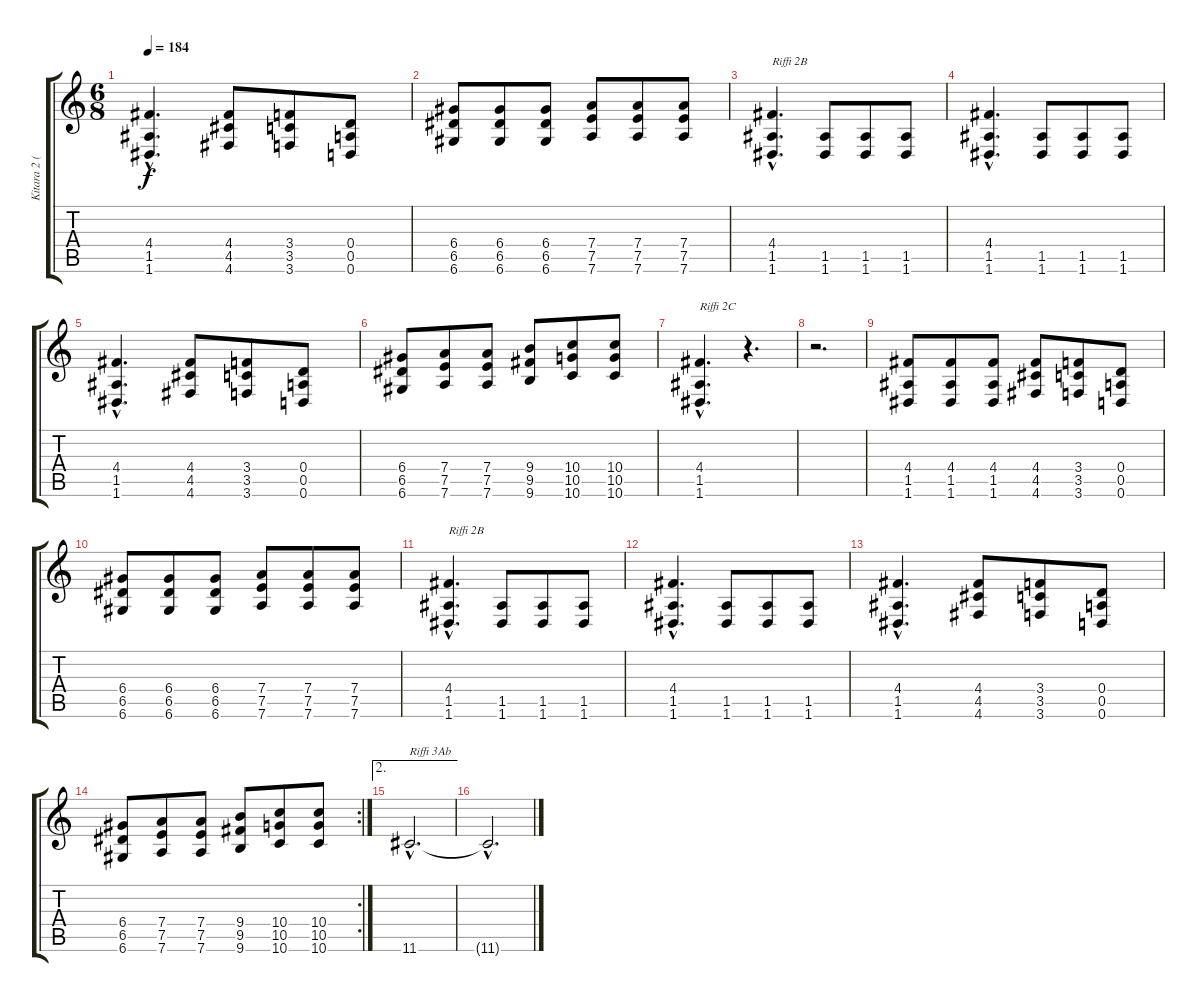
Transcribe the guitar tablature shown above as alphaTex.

\track ("Kitara 2 (Tuomo)" "Kitara 2 (") {instrument distortionguitar}
\staff {score tabs}
\tuning (E4 B3 G3 D3 A2 D2) {hide}
\ts (6 8)
\tempo 184
\clef g2
\ks c
(4.4{hac} 1.5{hac} 1.6{hac}).4{d dy f} (4.4 4.5 4.6).8 (3.4 3.5 3.6).8 (0.4 0.5 0.6).8 |
(6.4 6.5 6.6).8 (6.4 6.5 6.6).8 (6.4 6.5 6.6).8 (7.4 7.5 7.6).8 (7.4 7.5 7.6).8 (7.4 7.5 7.6).8 |
(4.4{hac} 1.5{hac} 1.6{hac}).4{d txt "Riffi 2B"} (1.5 1.6).8 (1.5 1.6).8 (1.5 1.6).8 |
(4.4{hac} 1.5{hac} 1.6{hac}).4{d} (1.5 1.6).8 (1.5 1.6).8 (1.5 1.6).8 |
(4.4{hac} 1.5{hac} 1.6{hac}).4{d} (4.4 4.5 4.6).8 (3.4 3.5 3.6).8 (0.4 0.5 0.6).8 |
(6.4 6.5 6.6).8 (7.4 7.5 7.6).8 (7.4 7.5 7.6).8 (9.4 9.5 9.6).8 (10.4 10.5 10.6).8 (10.4 10.5 10.6).8 |
(4.4{hac} 1.5{hac} 1.6{hac}).4{d txt "Riffi 2C"} r.4{d} |
r.2{d} |
(4.4 1.5 1.6).8 (4.4 1.5 1.6).8 (4.4 1.5 1.6).8 (4.4 4.5 4.6).8 (3.4 3.5 3.6).8 (0.4 0.5 0.6).8 |
(6.4 6.5 6.6).8 (6.4 6.5 6.6).8 (6.4 6.5 6.6).8 (7.4 7.5 7.6).8 (7.4 7.5 7.6).8 (7.4 7.5 7.6).8 |
(4.4{hac} 1.5{hac} 1.6{hac}).4{d txt "Riffi 2B"} (1.5 1.6).8 (1.5 1.6).8 (1.5 1.6).8 |
(4.4{hac} 1.5{hac} 1.6{hac}).4{d} (1.5 1.6).8 (1.5 1.6).8 (1.5 1.6).8 |
(4.4{hac} 1.5{hac} 1.6{hac}).4{d} (4.4 4.5 4.6).8 (3.4 3.5 3.6).8 (0.4 0.5 0.6).8 |
\rc 2
(6.4 6.5 6.6).8 (7.4 7.5 7.6).8 (7.4 7.5 7.6).8 (9.4 9.5 9.6).8 (10.4 10.5 10.6).8 (10.4 10.5 10.6).8 |
\ae 2
11.6{hac}.2{d txt "Riffi 3Ab"} |
11.6{hac t}.2{d}
